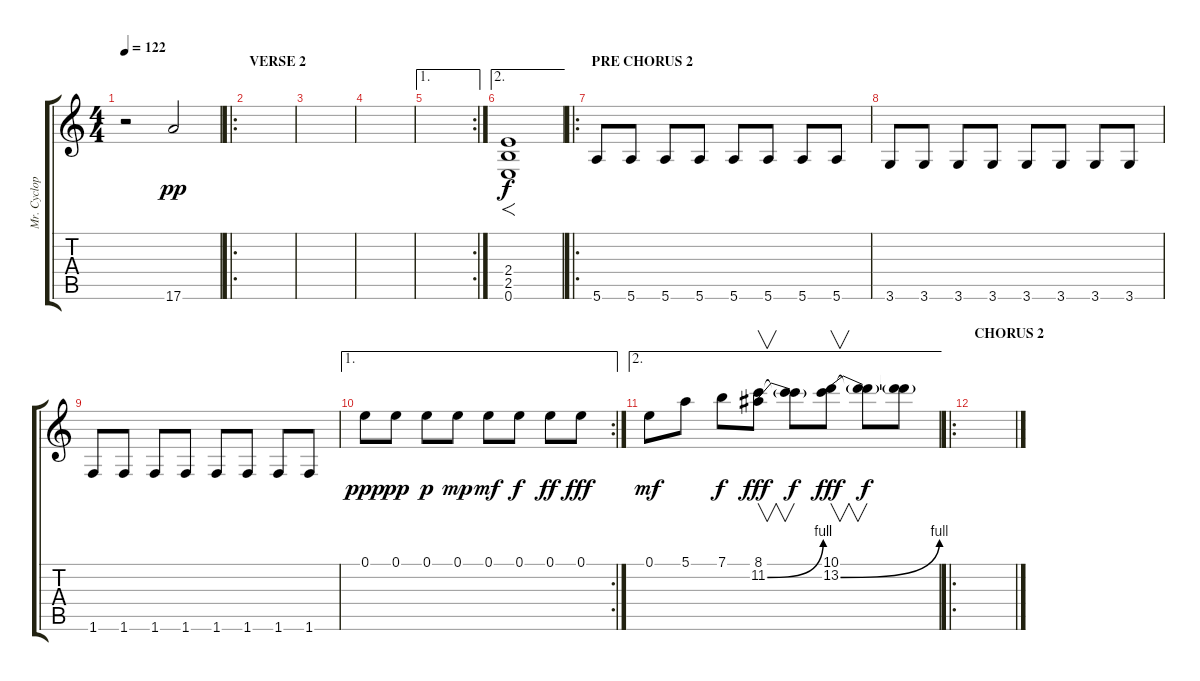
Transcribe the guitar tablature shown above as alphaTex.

\track ("Mr. Cyclop" "Mr. Cyclop") {instrument overdrivenguitar}
\staff {score tabs}
\tuning (E4 B3 G3 D3 A2 E2) {hide}
\ts (4 4)
\tempo 122
\clef g2
\ks c
r.2{dy f} 17.6.2{dy pp} |
\ro
\section ("" "VERSE 2")
|
|
|
\ae 1
\rc 2
|
\ae 2
(2.4 2.5 0.6).1{f dy f} |
\ro
\section ("" "PRE CHORUS 2")
5.6.8{volume 16 instrument distortionguitar} 5.6.8 5.6.8 5.6.8 5.6.8 5.6.8 5.6.8 5.6.8 |
3.6.8{volume 16 instrument distortionguitar} 3.6.8 3.6.8 3.6.8 3.6.8 3.6.8 3.6.8 3.6.8 |
1.6.8{volume 16 instrument distortionguitar} 1.6.8 1.6.8 1.6.8 1.6.8 1.6.8 1.6.8 1.6.8 |
\ae 1
\rc 2
0.1.8{dy ppp} 0.1.8{dy pp} 0.1.8{dy p} 0.1.8{dy mp} 0.1.8{dy mf} 0.1.8{dy f} 0.1.8{dy ff} 0.1.8{dy fff} |
\ae 2
0.1.8{dy mf} 5.1.8 7.1.8{dy f} (8.1 11.2{be (bend 0 0 60 4)}).8{v dy fff} (8.1{t} 11.2{t}).8{dy f} (10.1 13.2{be (bend 0 0 60 4)}).8{v dy fff} (10.1{t} 13.2{t}).8{dy f} (10.1{t} 13.2{t}).8 |
\ro
\section ("" "CHORUS 2")
